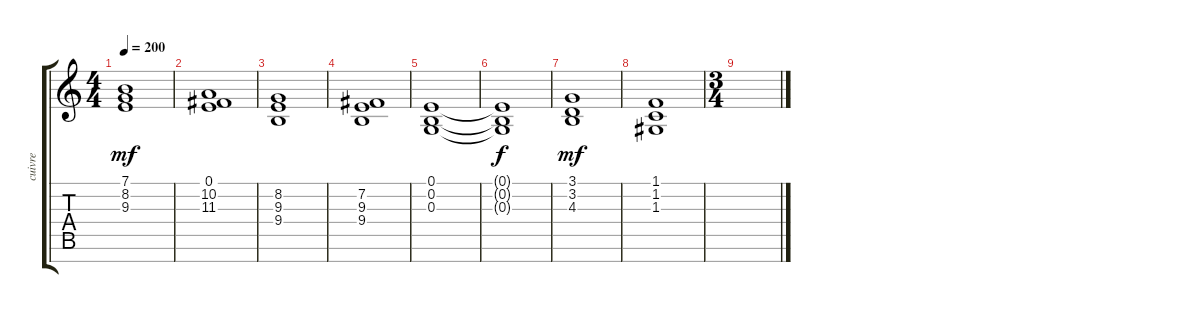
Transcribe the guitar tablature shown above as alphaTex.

\track ("cuivre" "cuivre") {instrument brasssection}
\staff {score tabs}
\tuning (E4 B3 G3 D3 A2 E2 B1) {hide}
\ts (4 4)
\tempo 200
\clef g2
\ks c
(7.1 8.2 9.3).1{dy mf volume 16 instrument frenchhorn} |
(0.1 10.2 11.3).1 |
(8.2 9.3 9.4).1 |
(7.2 9.3 9.4).1 |
(0.1 0.2 0.3).1 |
(0.1{t} 0.2{t} 0.3{t}).1{dy f} |
(3.1 3.2 4.3).1{dy mf} |
(1.1 1.2 1.3).1 |
\ts (3 4)
